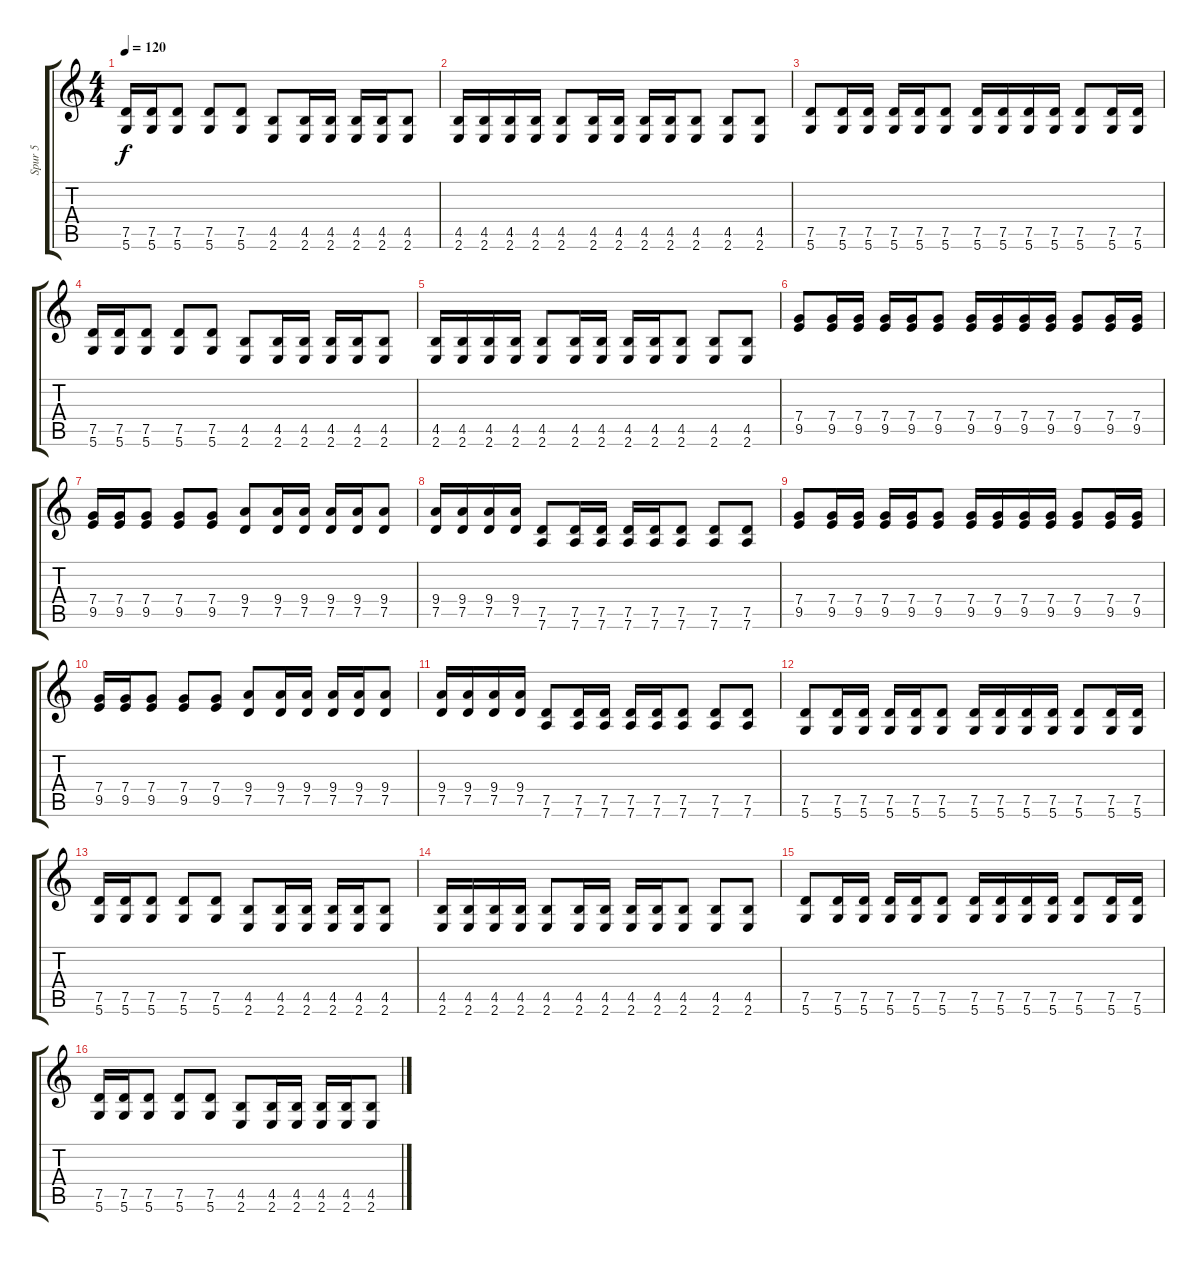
\track ("Spur 5" "Spur 5") {instrument distortionguitar}
\staff {score tabs}
\tuning (D4 A3 F3 C3 G2 D2) {hide}
\ts (4 4)
\tempo 120
\clef g2
\ks c
(7.5 5.6).16{dy f} (7.5 5.6).16 (7.5 5.6).8 (7.5 5.6).8 (7.5 5.6).8 (4.5 2.6).8 (4.5 2.6).16 (4.5 2.6).16 (4.5 2.6).16 (4.5 2.6).16 (4.5 2.6).8 |
(4.5 2.6).16 (4.5 2.6).16 (4.5 2.6).16 (4.5 2.6).16 (4.5 2.6).8 (4.5 2.6).16 (4.5 2.6).16 (4.5 2.6).16 (4.5 2.6).16 (4.5 2.6).8 (4.5 2.6).8 (4.5 2.6).8 |
(7.5 5.6).8 (7.5 5.6).16 (7.5 5.6).16 (7.5 5.6).16 (7.5 5.6).16 (7.5 5.6).8 (7.5 5.6).16 (7.5 5.6).16 (7.5 5.6).16 (7.5 5.6).16 (7.5 5.6).8 (7.5 5.6).16 (7.5 5.6).16 |
(7.5 5.6).16 (7.5 5.6).16 (7.5 5.6).8 (7.5 5.6).8 (7.5 5.6).8 (4.5 2.6).8 (4.5 2.6).16 (4.5 2.6).16 (4.5 2.6).16 (4.5 2.6).16 (4.5 2.6).8 |
(4.5 2.6).16 (4.5 2.6).16 (4.5 2.6).16 (4.5 2.6).16 (4.5 2.6).8 (4.5 2.6).16 (4.5 2.6).16 (4.5 2.6).16 (4.5 2.6).16 (4.5 2.6).8 (4.5 2.6).8 (4.5 2.6).8 |
(7.4 9.5).8 (7.4 9.5).16 (7.4 9.5).16 (7.4 9.5).16 (7.4 9.5).16 (7.4 9.5).8 (7.4 9.5).16 (7.4 9.5).16 (7.4 9.5).16 (7.4 9.5).16 (7.4 9.5).8 (7.4 9.5).16 (7.4 9.5).16 |
(7.4 9.5).16 (7.4 9.5).16 (7.4 9.5).8 (7.4 9.5).8 (7.4 9.5).8 (9.4 7.5).8 (9.4 7.5).16 (9.4 7.5).16 (9.4 7.5).16 (9.4 7.5).16 (9.4 7.5).8 |
(9.4 7.5).16 (9.4 7.5).16 (9.4 7.5).16 (9.4 7.5).16 (7.5 7.6).8 (7.5 7.6).16 (7.5 7.6).16 (7.5 7.6).16 (7.5 7.6).16 (7.5 7.6).8 (7.5 7.6).8 (7.5 7.6).8 |
(7.4 9.5).8 (7.4 9.5).16 (7.4 9.5).16 (7.4 9.5).16 (7.4 9.5).16 (7.4 9.5).8 (7.4 9.5).16 (7.4 9.5).16 (7.4 9.5).16 (7.4 9.5).16 (7.4 9.5).8 (7.4 9.5).16 (7.4 9.5).16 |
(7.4 9.5).16 (7.4 9.5).16 (7.4 9.5).8 (7.4 9.5).8 (7.4 9.5).8 (9.4 7.5).8 (9.4 7.5).16 (9.4 7.5).16 (9.4 7.5).16 (9.4 7.5).16 (9.4 7.5).8 |
(9.4 7.5).16 (9.4 7.5).16 (9.4 7.5).16 (9.4 7.5).16 (7.5 7.6).8 (7.5 7.6).16 (7.5 7.6).16 (7.5 7.6).16 (7.5 7.6).16 (7.5 7.6).8 (7.5 7.6).8 (7.5 7.6).8 |
(7.5 5.6).8 (7.5 5.6).16 (7.5 5.6).16 (7.5 5.6).16 (7.5 5.6).16 (7.5 5.6).8 (7.5 5.6).16 (7.5 5.6).16 (7.5 5.6).16 (7.5 5.6).16 (7.5 5.6).8 (7.5 5.6).16 (7.5 5.6).16 |
(7.5 5.6).16 (7.5 5.6).16 (7.5 5.6).8 (7.5 5.6).8 (7.5 5.6).8 (4.5 2.6).8 (4.5 2.6).16 (4.5 2.6).16 (4.5 2.6).16 (4.5 2.6).16 (4.5 2.6).8 |
(4.5 2.6).16 (4.5 2.6).16 (4.5 2.6).16 (4.5 2.6).16 (4.5 2.6).8 (4.5 2.6).16 (4.5 2.6).16 (4.5 2.6).16 (4.5 2.6).16 (4.5 2.6).8 (4.5 2.6).8 (4.5 2.6).8 |
(7.5 5.6).8 (7.5 5.6).16 (7.5 5.6).16 (7.5 5.6).16 (7.5 5.6).16 (7.5 5.6).8 (7.5 5.6).16 (7.5 5.6).16 (7.5 5.6).16 (7.5 5.6).16 (7.5 5.6).8 (7.5 5.6).16 (7.5 5.6).16 |
(7.5 5.6).16 (7.5 5.6).16 (7.5 5.6).8 (7.5 5.6).8 (7.5 5.6).8 (4.5 2.6).8 (4.5 2.6).16 (4.5 2.6).16 (4.5 2.6).16 (4.5 2.6).16 (4.5 2.6).8
